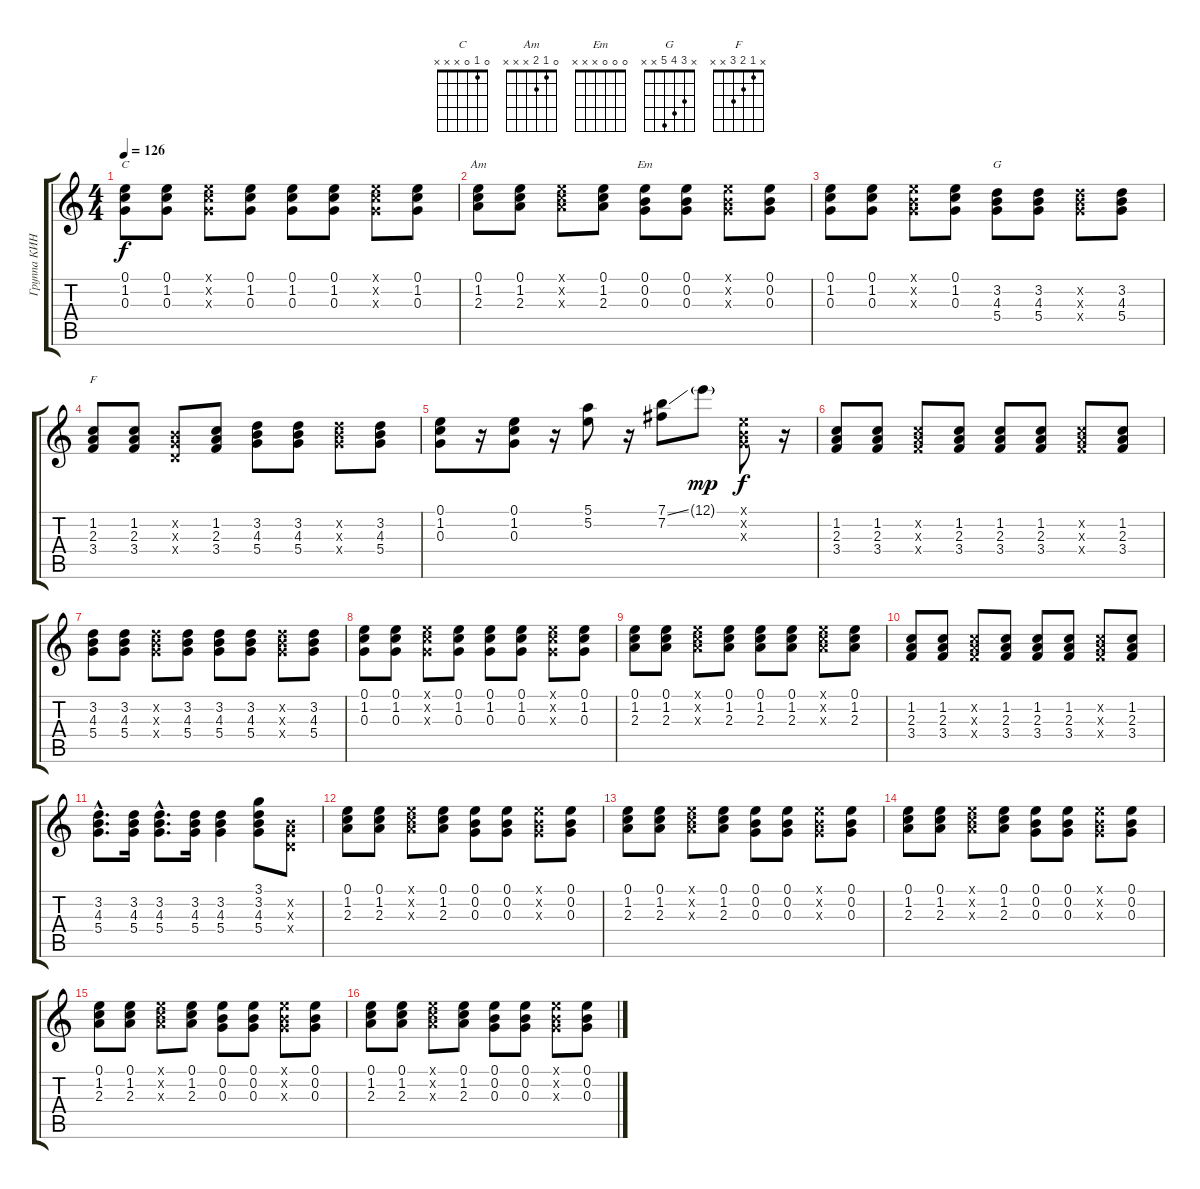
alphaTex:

\track ("Группа КИНО" "Группа КИН") {instrument acousticguitarsteel}
\staff {score tabs}
\tuning (E4 B3 G3 D3 A2 E2) {hide}
\chord ("C" 0 1 0 x x x)
\chord ("Am" 0 1 2 x x x)
\chord ("Em" 0 0 0 x x x)
\chord ("G" x 3 4 5 x x)
\chord ("F" x 1 2 3 x x)
\ts (4 4)
\tempo 126
\clef g2
\ks c
(0.1 1.2 0.3).8{ch "C" dy f} (0.1 1.2 0.3).8 (0.1{x} 1.2{x} 0.3{x}).8 (0.1 1.2 0.3).8 (0.1 1.2 0.3).8 (0.1 1.2 0.3).8 (0.1{x} 1.2{x} 0.3{x}).8 (0.1 1.2 0.3).8 |
(0.1 1.2 2.3).8{ch "Am"} (0.1 1.2 2.3).8 (0.1{x} 1.2{x} 2.3{x}).8 (0.1 1.2 2.3).8 (0.1 0.2 0.3).8{ch "Em"} (0.1 0.2 0.3).8 (0.1{x} 0.2{x} 0.3{x}).8 (0.1 0.2 0.3).8 |
(0.1 1.2 0.3).8 (0.1 1.2 0.3).8 (0.1{x} 0.2{x} 0.3{x}).8 (0.1 1.2 0.3).8 (3.2 4.3 5.4).8{ch "G"} (3.2 4.3 5.4).8 (3.2{x} 4.3{x} 5.4{x}).8 (3.2 4.3 5.4).8 |
(1.2 2.3 3.4).8{ch "F"} (1.2 2.3 3.4).8 (0.2{x} 0.3{x} 0.4{x}).8 (1.2 2.3 3.4).8 (3.2 4.3 5.4).8 (3.2 4.3 5.4).8 (3.2{x} 4.3{x} 5.4{x}).8 (3.2 4.3 5.4).8 |
(0.1 1.2 0.3).8 r.16 (0.1 1.2 0.3).8 r.16 (5.1 5.2).8 r.16 (7.1{ss} 7.2).8 12.1{g}.8{dy mp} (0.1{x} 0.2{x} 0.3{x}).8{dy f} r.16 |
(1.2 2.3 3.4).8 (1.2 2.3 3.4).8 (1.2{x} 2.3{x} 3.4{x}).8 (1.2 2.3 3.4).8 (1.2 2.3 3.4).8 (1.2 2.3 3.4).8 (1.2{x} 2.3{x} 3.4{x}).8 (1.2 2.3 3.4).8 |
(3.2 4.3 5.4).8 (3.2 4.3 5.4).8 (3.2{x} 4.3{x} 5.4{x}).8 (3.2 4.3 5.4).8 (3.2 4.3 5.4).8 (3.2 4.3 5.4).8 (3.2{x} 4.3{x} 5.4{x}).8 (3.2 4.3 5.4).8 |
(0.1 1.2 0.3).8 (0.1 1.2 0.3).8 (0.1{x} 1.2{x} 0.3{x}).8 (0.1 1.2 0.3).8 (0.1 1.2 0.3).8 (0.1 1.2 0.3).8 (0.1{x} 1.2{x} 0.3{x}).8 (0.1 1.2 0.3).8 |
(0.1 1.2 2.3).8 (0.1 1.2 2.3).8 (0.1{x} 1.2{x} 2.3{x}).8 (0.1 1.2 2.3).8 (0.1 1.2 2.3).8 (0.1 1.2 2.3).8 (0.1{x} 1.2{x} 2.3{x}).8 (0.1 1.2 2.3).8 |
(1.2 2.3 3.4).8 (1.2 2.3 3.4).8 (1.2{x} 2.3{x} 3.4{x}).8 (1.2 2.3 3.4).8 (1.2 2.3 3.4).8 (1.2 2.3 3.4).8 (1.2{x} 2.3{x} 3.4{x}).8 (1.2 2.3 3.4).8 |
(3.2{hac} 4.3{hac} 5.4{hac}).8{d} (3.2 4.3 5.4).16 (3.2{hac} 4.3{hac} 5.4{hac}).8{d} (3.2 4.3 5.4).16 (3.2 4.3 5.4).4 (3.1 3.2 4.3 5.4).8 (0.2{x} 0.3{x} 0.4{x}).8 |
(0.1 1.2 2.3).8 (0.1 1.2 2.3).8 (0.1{x} 1.2{x} 2.3{x}).8 (0.1 1.2 2.3).8 (0.1 0.2 0.3).8 (0.1 0.2 0.3).8 (0.1{x} 0.2{x} 0.3{x}).8 (0.1 0.2 0.3).8 |
(0.1 1.2 2.3).8 (0.1 1.2 2.3).8 (0.1{x} 1.2{x} 2.3{x}).8 (0.1 1.2 2.3).8 (0.1 0.2 0.3).8 (0.1 0.2 0.3).8 (0.1{x} 0.2{x} 0.3{x}).8 (0.1 0.2 0.3).8 |
(0.1 1.2 2.3).8 (0.1 1.2 2.3).8 (0.1{x} 1.2{x} 2.3{x}).8 (0.1 1.2 2.3).8 (0.1 0.2 0.3).8 (0.1 0.2 0.3).8 (0.1{x} 0.2{x} 0.3{x}).8 (0.1 0.2 0.3).8 |
(0.1 1.2 2.3).8 (0.1 1.2 2.3).8 (0.1{x} 1.2{x} 2.3{x}).8 (0.1 1.2 2.3).8 (0.1 0.2 0.3).8 (0.1 0.2 0.3).8 (0.1{x} 0.2{x} 0.3{x}).8 (0.1 0.2 0.3).8 |
(0.1 1.2 2.3).8 (0.1 1.2 2.3).8 (0.1{x} 1.2{x} 2.3{x}).8 (0.1 1.2 2.3).8 (0.1 0.2 0.3).8 (0.1 0.2 0.3).8 (0.1{x} 0.2{x} 0.3{x}).8 (0.1 0.2 0.3).8
